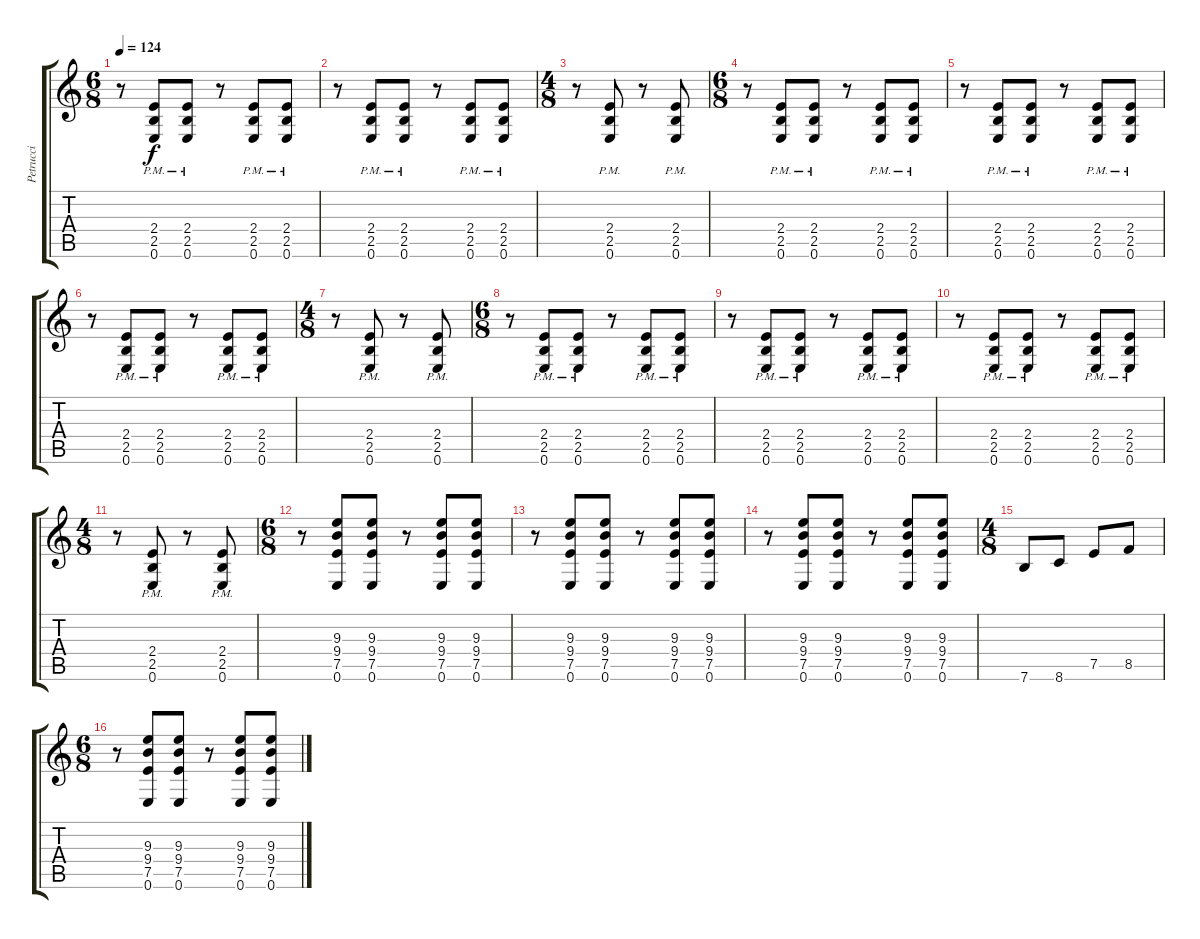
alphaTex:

\track ("Petrucci" "Petrucci") {instrument distortionguitar}
\staff {score tabs}
\tuning (E4 B3 G3 D3 A2 E2) {hide}
\ts (6 8)
\tempo 124
\clef g2
\ks c
r.8{dy f} (2.4{pm} 2.5{pm} 0.6{pm}).8 (2.4{pm} 2.5{pm} 0.6{pm}).8 r.8 (2.4{pm} 2.5{pm} 0.6{pm}).8 (2.4{pm} 2.5{pm} 0.6{pm}).8 |
r.8 (2.4{pm} 2.5{pm} 0.6{pm}).8 (2.4{pm} 2.5{pm} 0.6{pm}).8 r.8 (2.4{pm} 2.5{pm} 0.6{pm}).8 (2.4{pm} 2.5{pm} 0.6{pm}).8 |
\ts (4 8)
r.8 (2.4{pm} 2.5{pm} 0.6{pm}).8 r.8 (2.4{pm} 2.5{pm} 0.6{pm}).8 |
\ts (6 8)
r.8 (2.4{pm} 2.5{pm} 0.6{pm}).8 (2.4{pm} 2.5{pm} 0.6{pm}).8 r.8 (2.4{pm} 2.5{pm} 0.6{pm}).8 (2.4{pm} 2.5{pm} 0.6{pm}).8 |
r.8 (2.4{pm} 2.5{pm} 0.6{pm}).8 (2.4{pm} 2.5{pm} 0.6{pm}).8 r.8 (2.4{pm} 2.5{pm} 0.6{pm}).8 (2.4{pm} 2.5{pm} 0.6{pm}).8 |
r.8 (2.4{pm} 2.5{pm} 0.6{pm}).8 (2.4{pm} 2.5{pm} 0.6{pm}).8 r.8 (2.4{pm} 2.5{pm} 0.6{pm}).8 (2.4{pm} 2.5{pm} 0.6{pm}).8 |
\ts (4 8)
r.8 (2.4{pm} 2.5{pm} 0.6{pm}).8 r.8 (2.4{pm} 2.5{pm} 0.6{pm}).8 |
\ts (6 8)
r.8 (2.4{pm} 2.5{pm} 0.6{pm}).8 (2.4{pm} 2.5{pm} 0.6{pm}).8 r.8 (2.4{pm} 2.5{pm} 0.6{pm}).8 (2.4{pm} 2.5{pm} 0.6{pm}).8 |
r.8 (2.4{pm} 2.5{pm} 0.6{pm}).8 (2.4{pm} 2.5{pm} 0.6{pm}).8 r.8 (2.4{pm} 2.5{pm} 0.6{pm}).8 (2.4{pm} 2.5{pm} 0.6{pm}).8 |
r.8 (2.4{pm} 2.5{pm} 0.6{pm}).8 (2.4{pm} 2.5{pm} 0.6{pm}).8 r.8 (2.4{pm} 2.5{pm} 0.6{pm}).8 (2.4{pm} 2.5{pm} 0.6{pm}).8 |
\ts (4 8)
r.8 (2.4{pm} 2.5{pm} 0.6{pm}).8 r.8 (2.4{pm} 2.5{pm} 0.6{pm}).8 |
\ts (6 8)
r.8 (9.3 9.4 7.5 0.6).8 (9.3 9.4 7.5 0.6).8 r.8 (9.3 9.4 7.5 0.6).8 (9.3 9.4 7.5 0.6).8 |
r.8 (9.3 9.4 7.5 0.6).8 (9.3 9.4 7.5 0.6).8 r.8 (9.3 9.4 7.5 0.6).8 (9.3 9.4 7.5 0.6).8 |
r.8 (9.3 9.4 7.5 0.6).8 (9.3 9.4 7.5 0.6).8 r.8 (9.3 9.4 7.5 0.6).8 (9.3 9.4 7.5 0.6).8 |
\ts (4 8)
7.6.8 8.6.8 7.5.8 8.5.8 |
\ts (6 8)
r.8 (9.3 9.4 7.5 0.6).8 (9.3 9.4 7.5 0.6).8 r.8 (9.3 9.4 7.5 0.6).8 (9.3 9.4 7.5 0.6).8
